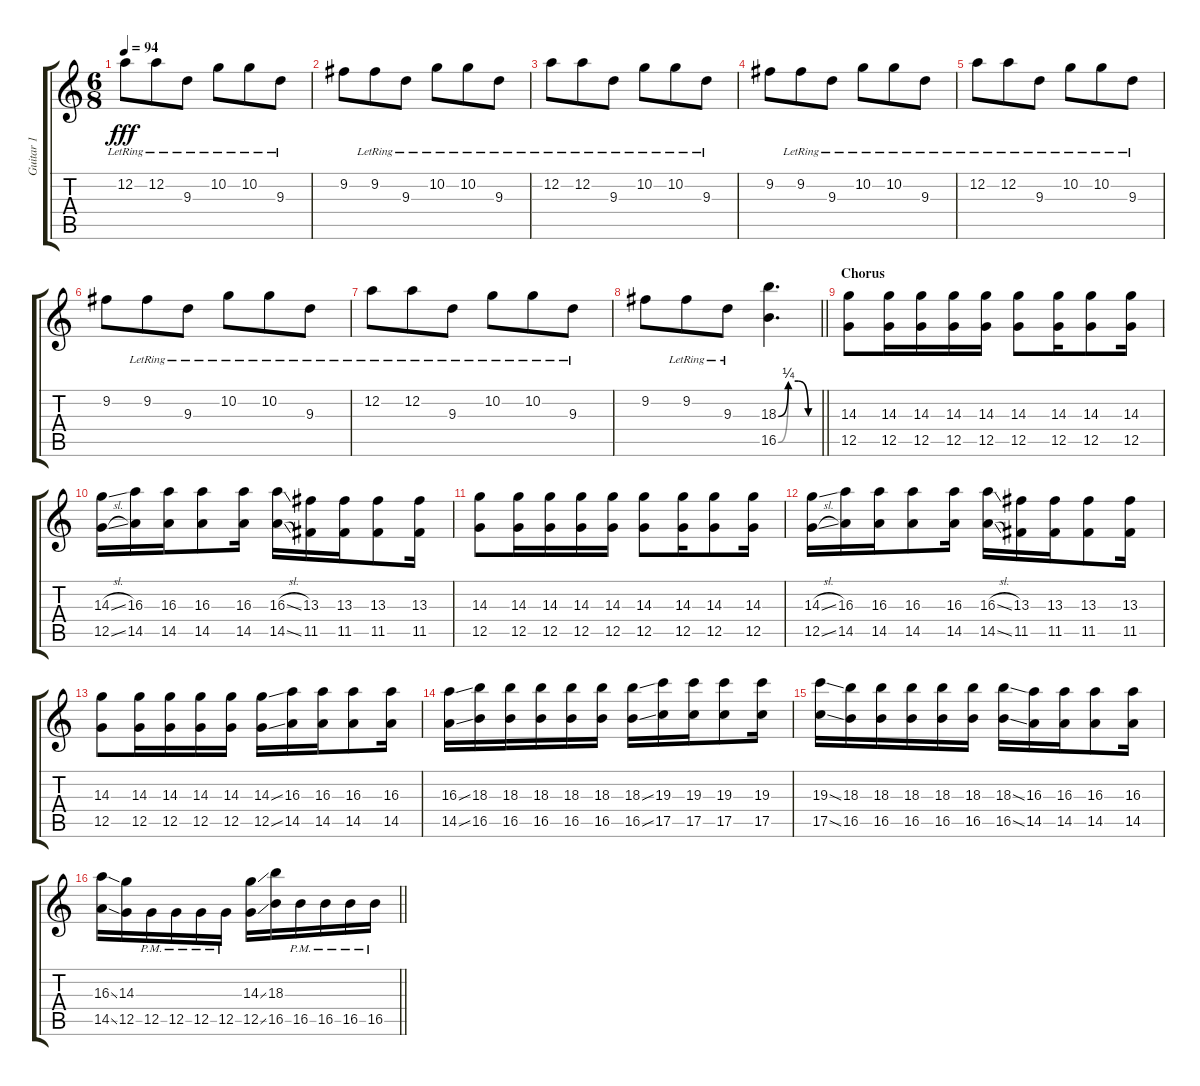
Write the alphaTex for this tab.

\track ("Guitar 1" "Guitar 1") {instrument overdrivenguitar}
\staff {score tabs}
\tuning (D4 A3 F3 C3 G2 C2) {hide}
\ts (6 8)
\tempo 94
\clef g2
\ks c
12.2{lr}.8{dy fff} 12.2{lr}.8 9.3{lr}.8 10.2{lr}.8 10.2{lr}.8 9.3{lr}.8 |
9.2.8 9.2{lr}.8 9.3{lr}.8 10.2{lr}.8 10.2{lr}.8 9.3{lr}.8 |
12.2{lr}.8 12.2{lr}.8 9.3{lr}.8 10.2{lr}.8 10.2{lr}.8 9.3{lr}.8 |
9.2.8 9.2{lr}.8 9.3{lr}.8 10.2{lr}.8 10.2{lr}.8 9.3{lr}.8 |
12.2{lr}.8 12.2{lr}.8 9.3{lr}.8 10.2{lr}.8 10.2{lr}.8 9.3{lr}.8 |
9.2.8 9.2{lr}.8 9.3{lr}.8 10.2{lr}.8 10.2{lr}.8 9.3{lr}.8 |
12.2{lr}.8 12.2{lr}.8 9.3{lr}.8 10.2{lr}.8 10.2{lr}.8 9.3{lr}.8 |
\barLineRight lightlight
9.2.8 9.2{lr}.8 9.3{lr}.8 (18.3{be (custom 0 0 15 1 30 1 45 0 60 0)} 16.5{be (custom 0 0 15 1 30 1 45 0 60 0)}).4{d} |
\section ("" "Chorus")
(14.3 12.5).8 (14.3 12.5).16 (14.3 12.5).16 (14.3 12.5).16 (14.3 12.5).16 (14.3 12.5).8 (14.3 12.5).16 (14.3 12.5).8 (14.3 12.5).16 |
(14.3{sl} 12.5{sl}).16 (16.3 14.5).16 (16.3 14.5).16 (16.3 14.5).8 (16.3 14.5).16 (16.3{sl} 14.5{sl}).16 (13.3 11.5).16 (13.3 11.5).16 (13.3 11.5).8 (13.3 11.5).16 |
(14.3 12.5).8 (14.3 12.5).16 (14.3 12.5).16 (14.3 12.5).16 (14.3 12.5).16 (14.3 12.5).8 (14.3 12.5).16 (14.3 12.5).8 (14.3 12.5).16 |
(14.3{sl} 12.5{sl}).16 (16.3 14.5).16 (16.3 14.5).16 (16.3 14.5).8 (16.3 14.5).16 (16.3{sl} 14.5{sl}).16 (13.3 11.5).16 (13.3 11.5).16 (13.3 11.5).8 (13.3 11.5).16 |
(14.3 12.5).8 (14.3 12.5).16 (14.3 12.5).16 (14.3 12.5).16 (14.3 12.5).16 (14.3{ss} 12.5{ss}).16 (16.3 14.5).16 (16.3 14.5).16 (16.3 14.5).8 (16.3 14.5).16 |
(16.3{ss} 14.5{ss}).16 (18.3 16.5).16 (18.3 16.5).16 (18.3 16.5).16 (18.3 16.5).16 (18.3 16.5).16 (18.3{ss} 16.5{ss}).16 (19.3 17.5).16 (19.3 17.5).16 (19.3 17.5).8 (19.3 17.5).16 |
(19.3{ss} 17.5{ss}).16 (18.3 16.5).16 (18.3 16.5).16 (18.3 16.5).16 (18.3 16.5).16 (18.3 16.5).16 (18.3{ss} 16.5{ss}).16 (16.3 14.5).16 (16.3 14.5).16 (16.3 14.5).8 (16.3 14.5).16 |
\barLineRight lightlight
(16.3{ss} 14.5{ss}).16 (14.3 12.5).16 12.5{pm}.16 12.5{pm}.16 12.5{pm}.16 12.5{pm}.16 (14.3{ss} 12.5{ss}).16 (18.3 16.5).16 16.5{pm}.16 16.5{pm}.16 16.5{pm}.16 16.5{pm}.16
